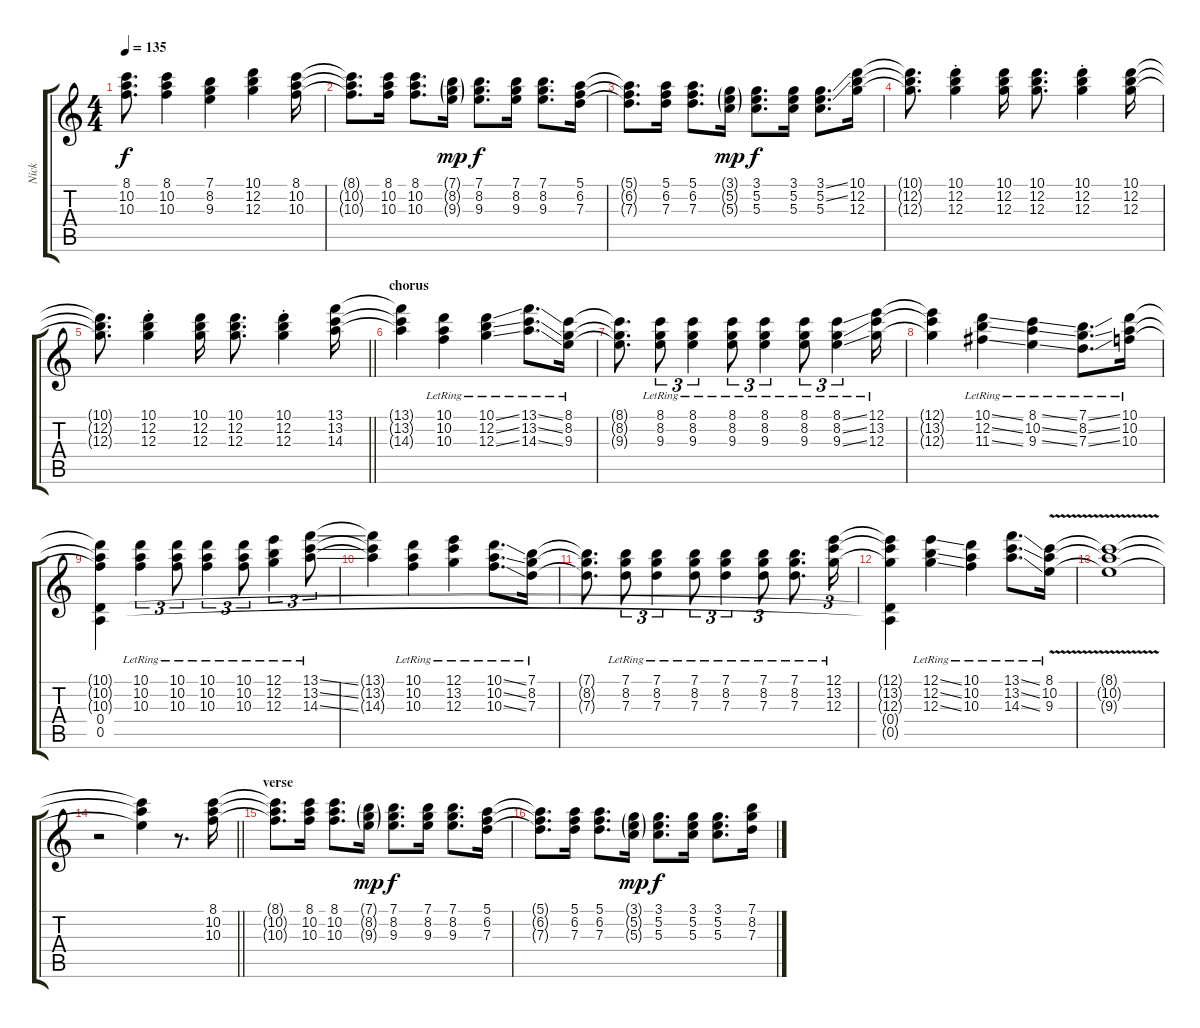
\track ("Nick" "Nick") {instrument electricguitarjazz}
\staff {score tabs}
\tuning (E4 B3 G3 D3 A2 E2) {hide}
\ts (4 4)
\tempo 135
\clef g2
\ks c
(8.1 10.2 10.3).8{d dy f} (8.1 10.2 10.3).4 (7.1 8.2 9.3).4 (10.1 12.2 12.3).4 (8.1 10.2 10.3).16 |
(8.1{t} 10.2{t} 10.3{t}).8{d} (8.1 10.2 10.3).16 (8.1 10.2 10.3).8{d} (7.1{g} 8.2{g} 9.3{g}).16{dy mp} (7.1 8.2 9.3).8{d dy f} (7.1 8.2 9.3).16 (7.1 8.2 9.3).8{d} (5.1 6.2 7.3).16 |
(5.1{t} 6.2{t} 7.3{t}).8{d} (5.1 6.2 7.3).16 (5.1 6.2 7.3).8{d} (3.1{g} 5.2{g} 5.3{g}).16{dy mp} (3.1 5.2 5.3).8{d dy f} (3.1 5.2 5.3).16 (3.1{ss} 5.2{ss} 5.3).8{d} (10.1 12.2 12.3).16 |
(10.1{t} 12.2{t} 12.3{t}).8{d} (10.1{st} 12.2{st} 12.3{st}).4 (10.1 12.2 12.3).16 (10.1 12.2 12.3).8{d} (10.1{st} 12.2{st} 12.3{st}).4 (10.1 12.2 12.3).16 |
\barLineRight lightlight
(10.1{t} 12.2{t} 12.3{t}).8{d} (10.1{st} 12.2{st} 12.3{st}).4 (10.1 12.2 12.3).16 (10.1 12.2 12.3).8{d} (10.1{st} 12.2{st} 12.3{st}).4 (13.1 13.2 14.3).16 |
\section ("" "chorus")
(13.1{t} 13.2{t} 14.3{t}).4 (10.1{lr} 10.2{lr} 10.3{lr}).4 (10.1{ss lr} 12.2{ss lr} 12.3{ss lr}).4 (13.1{ss lr} 13.2{ss lr} 14.3{ss lr}).8{d} (8.1{lr} 8.2{lr} 9.3{lr}).16 |
(8.1{t} 8.2{t} 9.3{t}).8{d} (8.1{lr} 8.2{lr} 9.3{lr}).8{tu (3 2)} (8.1{lr} 8.2{lr} 9.3{lr}).4{tu (3 2)} (8.1{lr} 8.2{lr} 9.3{lr}).8{tu (3 2)} (8.1{lr} 8.2{lr} 9.3{lr}).4{tu (3 2)} (8.1{lr} 8.2{lr} 9.3{lr}).8{tu (3 2)} (8.1{ss lr} 8.2{ss lr} 9.3{ss lr}).4{tu (3 2)} (12.1{lr} 13.2{lr} 12.3{lr}).16 |
(12.1{t} 13.2{t} 12.3{t}).4 (10.1{ss lr} 12.2{ss lr} 11.3{ss lr}).4 (8.1{ss lr} 10.2{ss lr} 9.3{ss lr}).4 (7.1{ss lr} 8.2{ss lr} 7.3{ss lr}).8{d} (10.1{lr} 10.2{lr} 10.3{lr}).16 |
(10.1{t} 10.2{t} 10.3{t} 0.4 0.5).4 (10.1{lr} 10.2{lr} 10.3{lr}).4{tu (3 2)} (10.1{lr} 10.2{lr} 10.3{lr}).8{tu (3 2)} (10.1{lr} 10.2{lr} 10.3{lr}).4{tu (3 2)} (10.1{lr} 10.2{lr} 10.3{lr}).8{tu (3 2)} (12.1{lr} 12.2{lr} 12.3{lr}).4{tu (3 2)} (13.1{ss lr} 13.2{ss lr} 14.3{ss lr}).8{tu (3 2)} |
(13.1{t} 13.2{t} 14.3{t}).4 (10.1{lr} 10.2{lr} 10.3{lr}).4 (12.1{lr} 13.2{lr} 12.3{lr}).4 (10.1{ss lr} 10.2{ss lr} 10.3{ss lr}).8{d} (7.1{lr} 8.2{lr} 7.3{lr}).16 |
(7.1{t} 8.2{t} 7.3{t}).8{d} (7.1{lr} 8.2{lr} 7.3{lr}).8{tu (3 2)} (7.1{lr} 8.2{lr} 7.3{lr}).4{tu (3 2)} (7.1{lr} 8.2{lr} 7.3{lr}).8{tu (3 2)} (7.1{lr} 8.2{lr} 7.3{lr}).4{tu (3 2)} (7.1{lr} 8.2{lr} 7.3{lr}).8{tu (3 2)} (7.1{lr} 8.2{lr} 7.3{lr}).8{d} (12.1{lr} 13.2{lr} 12.3{lr}).16{tu (3 2)} |
(12.1{t} 13.2{t} 12.3{t} 0.4{t} 0.5{t}).4 (12.1{ss lr} 12.2{ss lr} 12.3{ss lr}).4 (10.1{lr} 10.2{lr} 10.3{lr}).4 (13.1{ss lr} 13.2{ss lr} 14.3{ss lr}).8{d} (8.1{lr} 10.2{lr} 9.3{v lr}).16 |
(8.1{t} 10.2{t} 9.3{t}).1 |
\barLineRight lightlight
r.2 (8.1{t} 10.2{t} 9.3{t}).4 r.8{d} (8.1 10.2 10.3).16{volume 11} |
\section ("" "verse")
(8.1{t} 10.2{t} 10.3{t}).8{d} (8.1 10.2 10.3).16 (8.1 10.2 10.3).8{d} (7.1{g} 8.2{g} 9.3{g}).16{dy mp} (7.1 8.2 9.3).8{d dy f} (7.1 8.2 9.3).16 (7.1 8.2 9.3).8{d} (5.1 6.2 7.3).16 |
(5.1{t} 6.2{t} 7.3{t}).8{d} (5.1 6.2 7.3).16 (5.1 6.2 7.3).8{d} (3.1{g} 5.2{g} 5.3{g}).16{dy mp} (3.1 5.2 5.3).8{d dy f} (3.1 5.2 5.3).16 (3.1 5.2 5.3).8{d} (7.1 8.2 7.3).16
